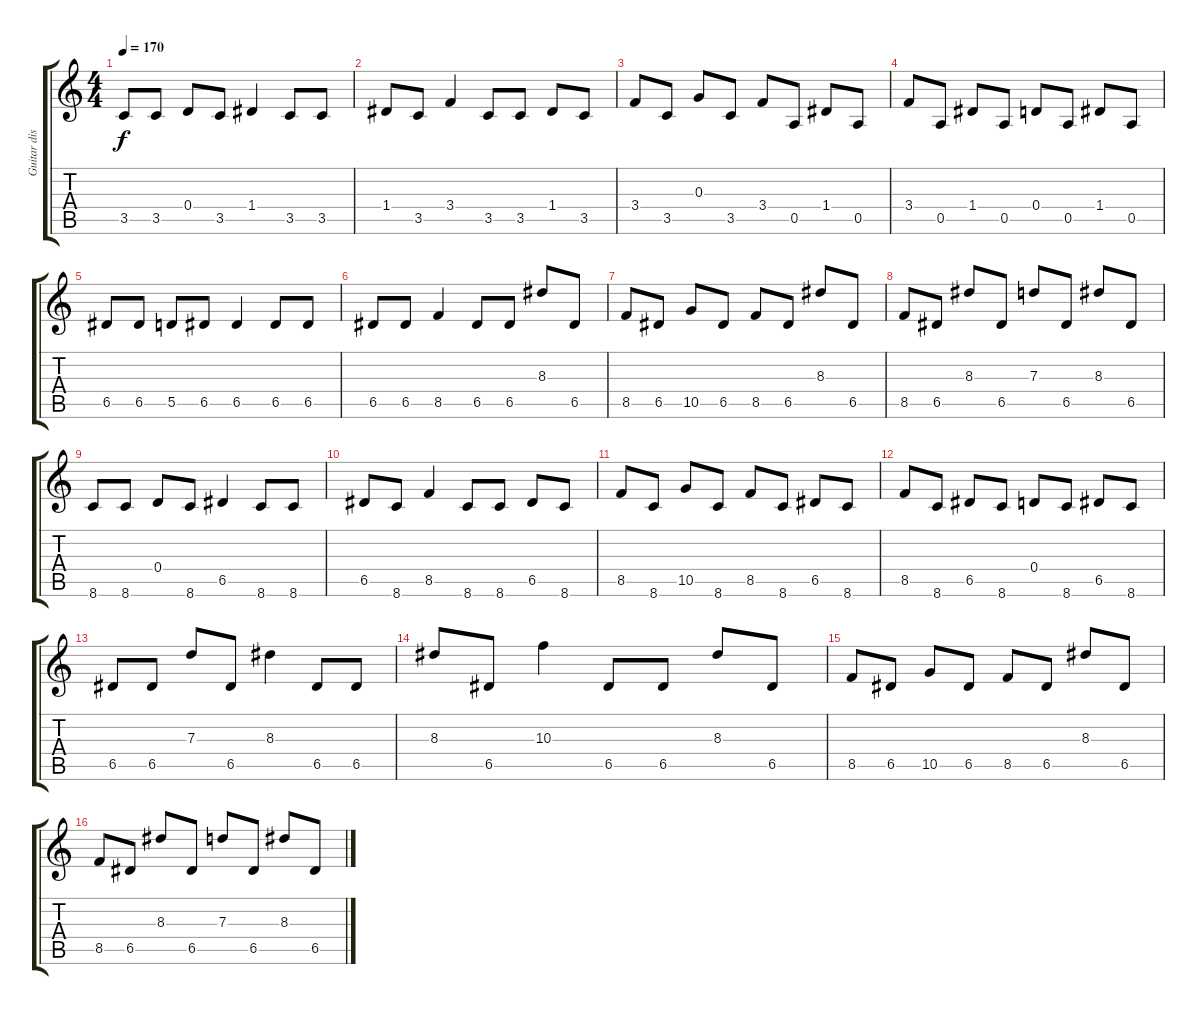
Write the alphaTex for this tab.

\track ("Guitar dist 2" "Guitar dis") {instrument distortionguitar}
\staff {score tabs}
\tuning (E4 B3 G3 D3 A2 E2) {hide}
\ts (4 4)
\tempo 170
\clef g2
\ks c
3.5.8{dy f} 3.5.8 0.4.8 3.5.8 1.4.4 3.5.8 3.5.8 |
1.4.8 3.5.8 3.4.4 3.5.8 3.5.8 1.4.8 3.5.8 |
3.4.8 3.5.8 0.3.8 3.5.8 3.4.8 0.5.8 1.4.8 0.5.8 |
3.4.8 0.5.8 1.4.8 0.5.8 0.4.8 0.5.8 1.4.8 0.5.8 |
6.5.8 6.5.8 5.5.8 6.5.8 6.5.4 6.5.8 6.5.8 |
6.5.8 6.5.8 8.5.4 6.5.8 6.5.8 8.3.8 6.5.8 |
8.5.8 6.5.8 10.5.8 6.5.8 8.5.8 6.5.8 8.3.8 6.5.8 |
8.5.8 6.5.8 8.3.8 6.5.8 7.3.8 6.5.8 8.3.8 6.5.8 |
8.6.8 8.6.8 0.4.8 8.6.8 6.5.4 8.6.8 8.6.8 |
6.5.8 8.6.8 8.5.4 8.6.8 8.6.8 6.5.8 8.6.8 |
8.5.8 8.6.8 10.5.8 8.6.8 8.5.8 8.6.8 6.5.8 8.6.8 |
8.5.8 8.6.8 6.5.8 8.6.8 0.4.8 8.6.8 6.5.8 8.6.8 |
6.5.8 6.5.8 7.3.8 6.5.8 8.3.4 6.5.8 6.5.8 |
8.3.8 6.5.8 10.3.4 6.5.8 6.5.8 8.3.8 6.5.8 |
8.5.8 6.5.8 10.5.8 6.5.8 8.5.8 6.5.8 8.3.8 6.5.8 |
8.5.8 6.5.8 8.3.8 6.5.8 7.3.8 6.5.8 8.3.8 6.5.8
